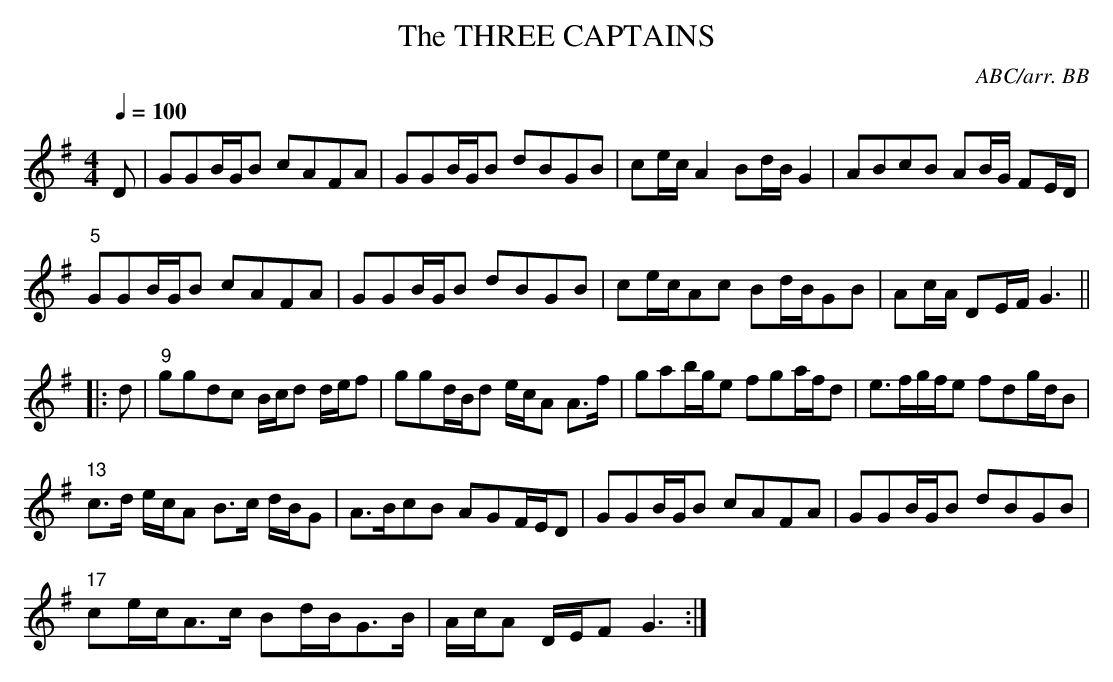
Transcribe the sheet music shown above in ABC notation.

X:1
T:THREE CAPTAINS, The
Y:"set dance"
C:ABC/arr. BB
Q:1/4=100
L:1/8 % Source has dotted rhythm throughout.
M:4/4
K:G
D|GGB/G/B cAFA|GGB/G/B dBGB|ce/c/A2 Bd/B/G2|ABcB AB/G/ FE/D/|
"5"GGB/G/B cAFA|GGB/G/B dBGB|ce/c/Ac Bd/B/GB|Ac/A/ DE/F/ G3||
|:d|"9"ggdc B/c/d d/e/f|ggd/B/d e/c/A A>f|gab/g/e fga/f/d|\
e>fg/f/e fdg/d/B|
"13"c>d e/c/A B>c d/B/G|A>BcB AGF/E/D|GGB/G/B cAFA|GGB/G/B dBGB|
"17"ce/c/A>c Bd/B/G>B|A/c/A D/E/F G3:|
